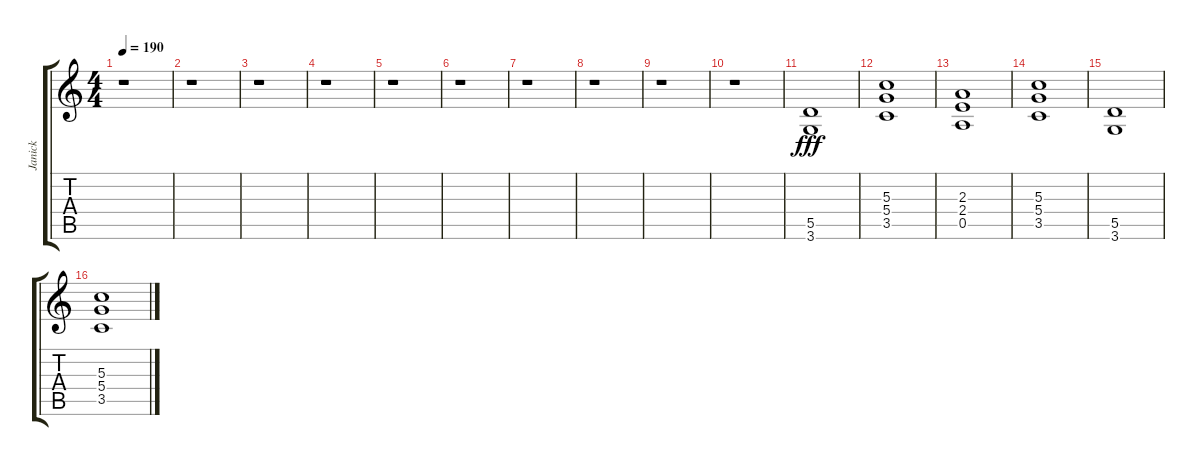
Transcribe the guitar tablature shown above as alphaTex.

\track ("Janick" "Janick") {instrument distortionguitar}
\staff {score tabs}
\tuning (E4 B3 G3 D3 A2 E2) {hide}
\ts (4 4)
\tempo 190
\clef g2
\ks c
r.1{dy fff} |
r.1 |
r.1 |
r.1 |
r.1 |
r.1 |
r.1 |
r.1 |
r.1 |
r.1 |
(5.5 3.6).1 |
(5.3 5.4 3.5).1 |
(2.3 2.4 0.5).1 |
(5.3 5.4 3.5).1 |
(5.5 3.6).1 |
(5.3 5.4 3.5).1
